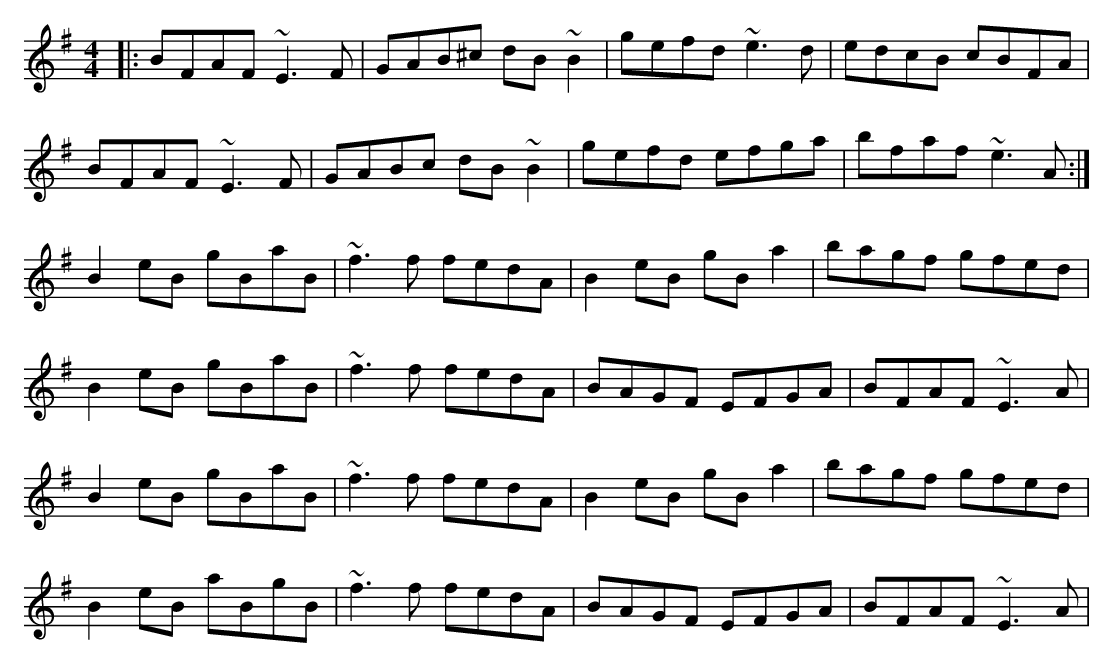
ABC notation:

X:1
M:4/4
K:Emin
|:BFAF ~E3F|GAB^c dB~B2|gefd ~e3d|edcB cBFA|
BFAF ~E3F|GABc dB~B2|gefd efga|bfaf ~e3A:|
B2eB gBaB|~f3f fedA|B2eB gBa2|bagf gfed|
B2eB gBaB|~f3f fedA|BAGF EFGA|BFAF ~E3A|
B2eB gBaB|~f3f fedA|B2eB gBa2|bagf gfed|
B2eB aBgB|~f3f fedA|BAGF EFGA|BFAF ~E3A|
